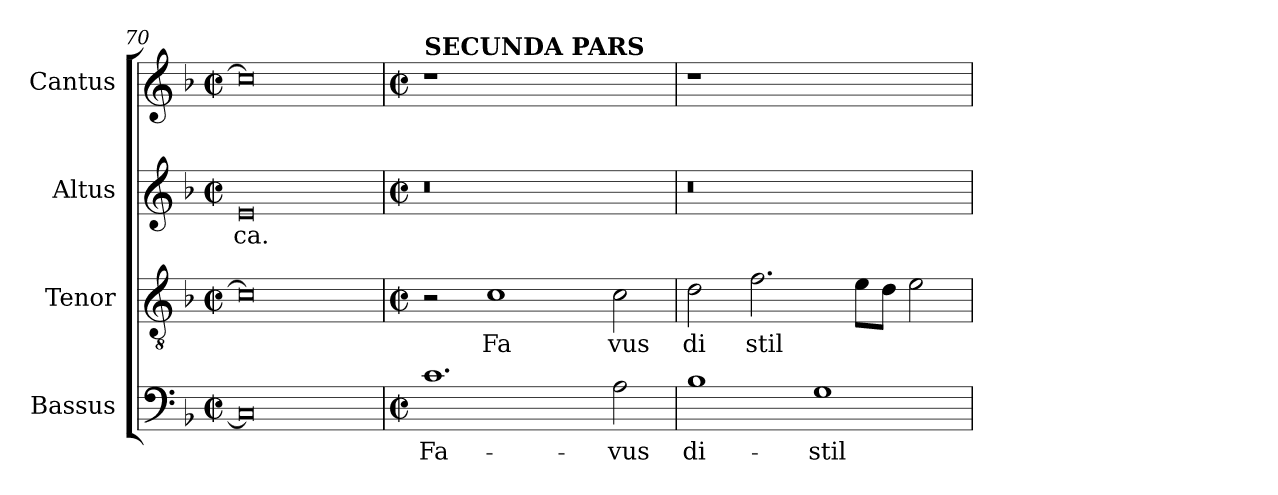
**kern	**text	**kern	**text	**kern	**text	**kern	**text
*part4	*part4	*part3	*part3	*part2	*part2	*part1	*part1
*staff4	*staff4	*staff3	*staff3	*staff2	*staff2	*staff1	*staff1
*I"Bassus	*	*I"Tenor	*	*I"Altus	*	*I"Cantus	*
*clefF4	*	*clefGv2	*	*clefG2	*	*clefG2	*
*k[b-]	*	*k[b-]	*	*k[b-]	*	*k[b-]	*
*F:	*	*F:	*	*F:	*	*F:	*
*M2/2	*	*M2/2	*	*M2/2	*	*M2/2	*
*met(c|)	*	*met(c|)	*	*met(c|)	*	*met(c|)	*
=70	=70	=70	=70	=70	=70	=70	=70
!	!LO:LY:b:cj	!	!LO:LY:b:cj	!	!LO:LY:b:cj	!	!LO:LY:b:cj
0C]	.	0c]	.	0e	-ca.	0cc]	.
!!LO:PB:g=z
=71!	=71!	=71!	=71!	=71!	=71!	=71!	=71!
*M2/2	*	*M2/2	*	*M2/2	*	*M2/2	*
*met(c|)	*	*met(c|)	*	*met(c|)	*	*met(c|)	*
!	!	!	!	!	!	!LO:TX:a:B:t=SECUNDA PARS	!
!	!LO:LY:b:cj	!	!	!	!	!	!
1.c	Fa-	2r	.	0r	.	1r	.
!	!	!	!LO:LY:b:cj	!	!	!	!
.	.	1c	Fa	.	.	.	.
.	.	.	.	.	.	1ryy	.
!	!LO:LY:b:cj	!	!LO:LY:b:cj	!	!	!	!
2A\	-vus	2c\	vus	.	.	.	.
=72	=72	=72	=72	=72	=72	=72	=72
!	!LO:LY:b:cj	!	!LO:LY:b:cj	!	!	!	!
1B-	di-	2d\	di	0r	.	1r	.
!	!	!	!LO:LY:b:cj	!	!	!	!
.	.	2.f\	stil	.	.	.	.
!	!LO:LY:b:cj	!	!	!	!	!	!
1G	-stil-	.	.	.	.	1ryy	.
!	!	!	!LO:LY:b:cj	!	!	!	!
.	.	8e\L	.	.	.	.	.
!	!	!	!LO:LY:b:cj	!	!	!	!
.	.	8d\J	.	.	.	.	.
!	!	!	!LO:LY:b:cj	!	!	!	!
.	.	2e\	.	.	.	.	.
=	=	=	=	=	=	=	=
*-	*-	*-	*-	*-	*-	*-	*-
